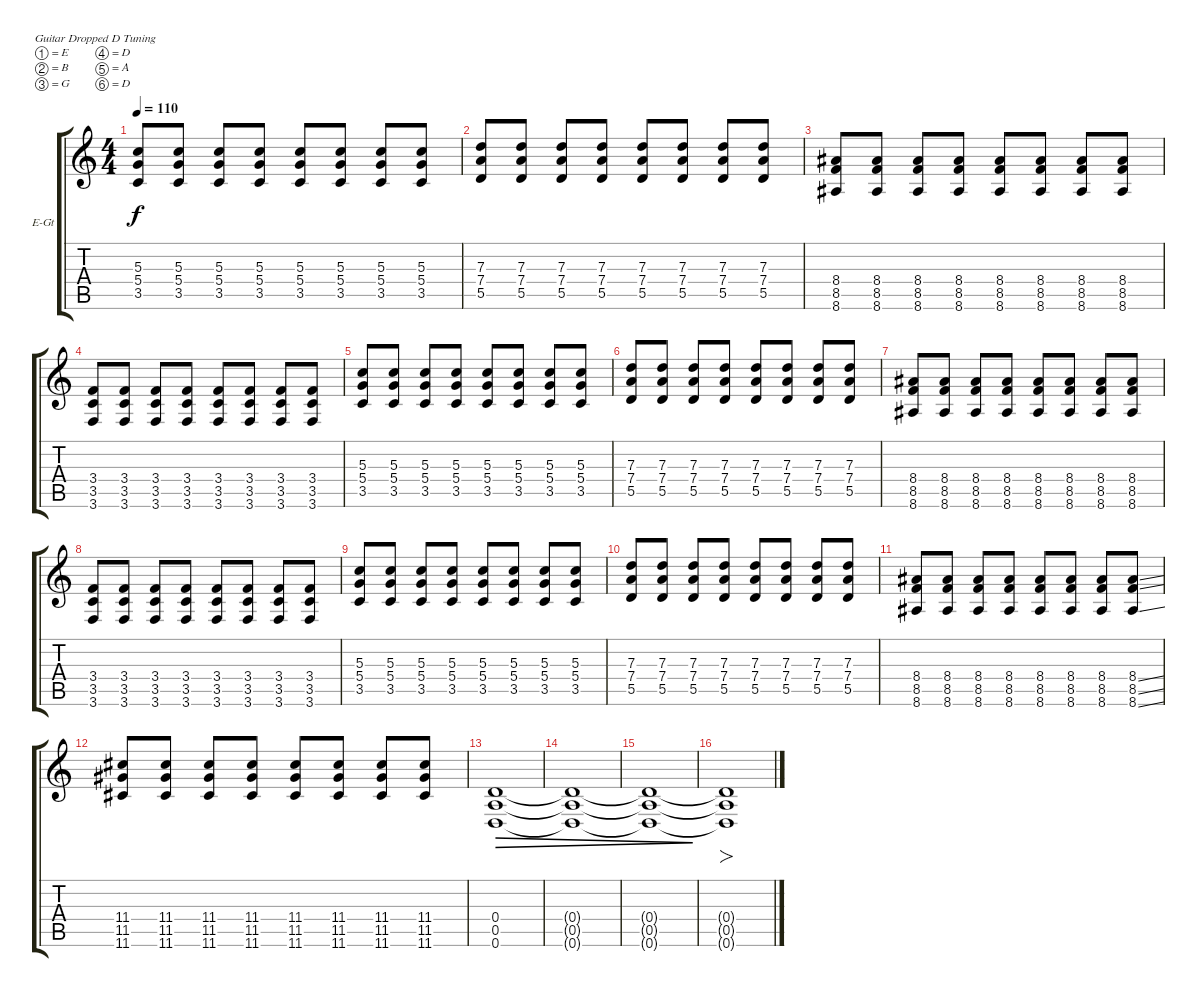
\bracketExtendMode groupsimilarinstruments
\firstSystemTrackNameOrientation horizontal
\otherSystemsTrackNameOrientation horizontal
\track ("- Synyster Gates - Lead" "E-Gt") {instrument overdrivenguitar}
\staff {score tabs}
\tuning (E4 B3 G3 D3 A2 D2)
\ts (4 4)
\tempo 110
\clef g2
\ks c
(5.3 5.4 3.5).8{dy f} (5.3 5.4 3.5).8 (5.3 5.4 3.5).8 (5.3 5.4 3.5).8 (5.3 5.4 3.5).8 (5.3 5.4 3.5).8 (5.3 5.4 3.5).8 (5.3 5.4 3.5).8 |
(7.3 7.4 5.5).8 (7.3 7.4 5.5).8 (7.3 7.4 5.5).8 (7.3 7.4 5.5).8 (7.3 7.4 5.5).8 (7.3 7.4 5.5).8 (7.3 7.4 5.5).8 (7.3 7.4 5.5).8 |
(8.4 8.5 8.6).8 (8.4 8.5 8.6).8 (8.4 8.5 8.6).8 (8.4 8.5 8.6).8 (8.4 8.5 8.6).8 (8.4 8.5 8.6).8 (8.4 8.5 8.6).8 (8.4 8.5 8.6).8 |
(3.4 3.5 3.6).8 (3.4 3.5 3.6).8 (3.4 3.5 3.6).8 (3.4 3.5 3.6).8 (3.4 3.5 3.6).8 (3.4 3.5 3.6).8 (3.4 3.5 3.6).8 (3.4 3.5 3.6).8 |
(5.3 5.4 3.5).8 (5.3 5.4 3.5).8 (5.3 5.4 3.5).8 (5.3 5.4 3.5).8 (5.3 5.4 3.5).8 (5.3 5.4 3.5).8 (5.3 5.4 3.5).8 (5.3 5.4 3.5).8 |
(7.3 7.4 5.5).8 (7.3 7.4 5.5).8 (7.3 7.4 5.5).8 (7.3 7.4 5.5).8 (7.3 7.4 5.5).8 (7.3 7.4 5.5).8 (7.3 7.4 5.5).8 (7.3 7.4 5.5).8 |
(8.4 8.5 8.6).8 (8.4 8.5 8.6).8 (8.4 8.5 8.6).8 (8.4 8.5 8.6).8 (8.4 8.5 8.6).8 (8.4 8.5 8.6).8 (8.4 8.5 8.6).8 (8.4 8.5 8.6).8 |
(3.4 3.5 3.6).8 (3.4 3.5 3.6).8 (3.4 3.5 3.6).8 (3.4 3.5 3.6).8 (3.4 3.5 3.6).8 (3.4 3.5 3.6).8 (3.4 3.5 3.6).8 (3.4 3.5 3.6).8 |
(5.3 5.4 3.5).8 (5.3 5.4 3.5).8 (5.3 5.4 3.5).8 (5.3 5.4 3.5).8 (5.3 5.4 3.5).8 (5.3 5.4 3.5).8 (5.3 5.4 3.5).8 (5.3 5.4 3.5).8 |
(7.3 7.4 5.5).8 (7.3 7.4 5.5).8 (7.3 7.4 5.5).8 (7.3 7.4 5.5).8 (7.3 7.4 5.5).8 (7.3 7.4 5.5).8 (7.3 7.4 5.5).8 (7.3 7.4 5.5).8 |
(8.4 8.5 8.6).8 (8.4 8.5 8.6).8 (8.4 8.5 8.6).8 (8.4 8.5 8.6).8 (8.4 8.5 8.6).8 (8.4 8.5 8.6).8 (8.4 8.5 8.6).8 (8.4{ss} 8.5{ss} 8.6{ss}).8 |
(11.4 11.5 11.6).8 (11.4 11.5 11.6).8 (11.4 11.5 11.6).8 (11.4 11.5 11.6).8 (11.4 11.5 11.6).8 (11.4 11.5 11.6).8 (11.4 11.5 11.6).8 (11.4 11.5 11.6).8 |
(0.6 0.5 0.4).1{dec} |
(0.6{t} 0.5{t} 0.4{t}).1{dec} |
(0.6{t} 0.5{t} 0.4{t}).1{dec} |
(0.6{t} 0.5{t} 0.4{t}).1{fo}
